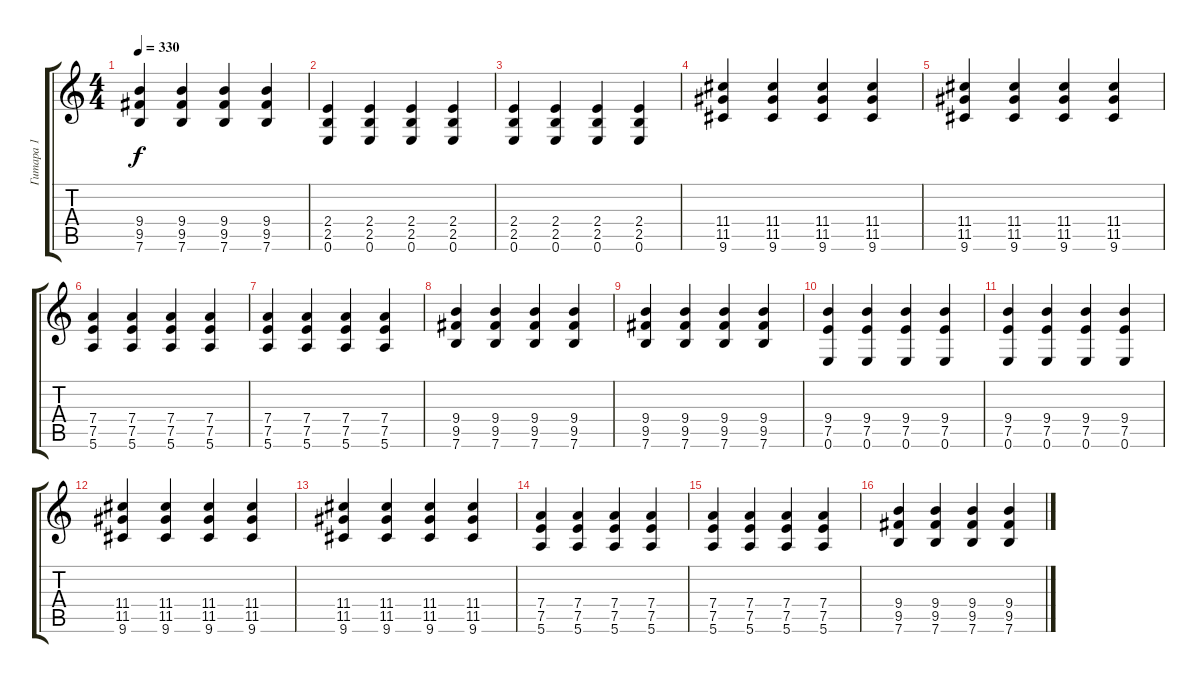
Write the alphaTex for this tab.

\track ("Гитара 1" "Гитара 1") {instrument overdrivenguitar}
\staff {score tabs}
\tuning (E4 B3 G3 D3 A2 E2) {hide}
\ts (4 4)
\tempo 330
\clef g2
\ks c
(9.4 9.5 7.6).4{dy f} (9.4 9.5 7.6).4 (9.4 9.5 7.6).4 (9.4 9.5 7.6).4 |
(2.4 2.5 0.6).4 (2.4 2.5 0.6).4 (2.4 2.5 0.6).4 (2.4 2.5 0.6).4 |
(2.4 2.5 0.6).4 (2.4 2.5 0.6).4 (2.4 2.5 0.6).4 (2.4 2.5 0.6).4 |
(11.4 11.5 9.6).4 (11.4 11.5 9.6).4 (11.4 11.5 9.6).4 (11.4 11.5 9.6).4 |
(11.4 11.5 9.6).4 (11.4 11.5 9.6).4 (11.4 11.5 9.6).4 (11.4 11.5 9.6).4 |
(7.4 7.5 5.6).4 (7.4 7.5 5.6).4 (7.4 7.5 5.6).4 (7.4 7.5 5.6).4 |
(7.4 7.5 5.6).4 (7.4 7.5 5.6).4 (7.4 7.5 5.6).4 (7.4 7.5 5.6).4 |
(9.4 9.5 7.6).4 (9.4 9.5 7.6).4 (9.4 9.5 7.6).4 (9.4 9.5 7.6).4 |
(9.4 9.5 7.6).4 (9.4 9.5 7.6).4 (9.4 9.5 7.6).4 (9.4 9.5 7.6).4 |
(9.4 7.5 0.6).4 (9.4 7.5 0.6).4 (9.4 7.5 0.6).4 (9.4 7.5 0.6).4 |
(9.4 7.5 0.6).4 (9.4 7.5 0.6).4 (9.4 7.5 0.6).4 (9.4 7.5 0.6).4 |
(11.4 11.5 9.6).4 (11.4 11.5 9.6).4 (11.4 11.5 9.6).4 (11.4 11.5 9.6).4 |
(11.4 11.5 9.6).4 (11.4 11.5 9.6).4 (11.4 11.5 9.6).4 (11.4 11.5 9.6).4 |
(7.4 7.5 5.6).4 (7.4 7.5 5.6).4 (7.4 7.5 5.6).4 (7.4 7.5 5.6).4 |
(7.4 7.5 5.6).4 (7.4 7.5 5.6).4 (7.4 7.5 5.6).4 (7.4 7.5 5.6).4 |
(9.4 9.5 7.6).4 (9.4 9.5 7.6).4 (9.4 9.5 7.6).4 (9.4 9.5 7.6).4
